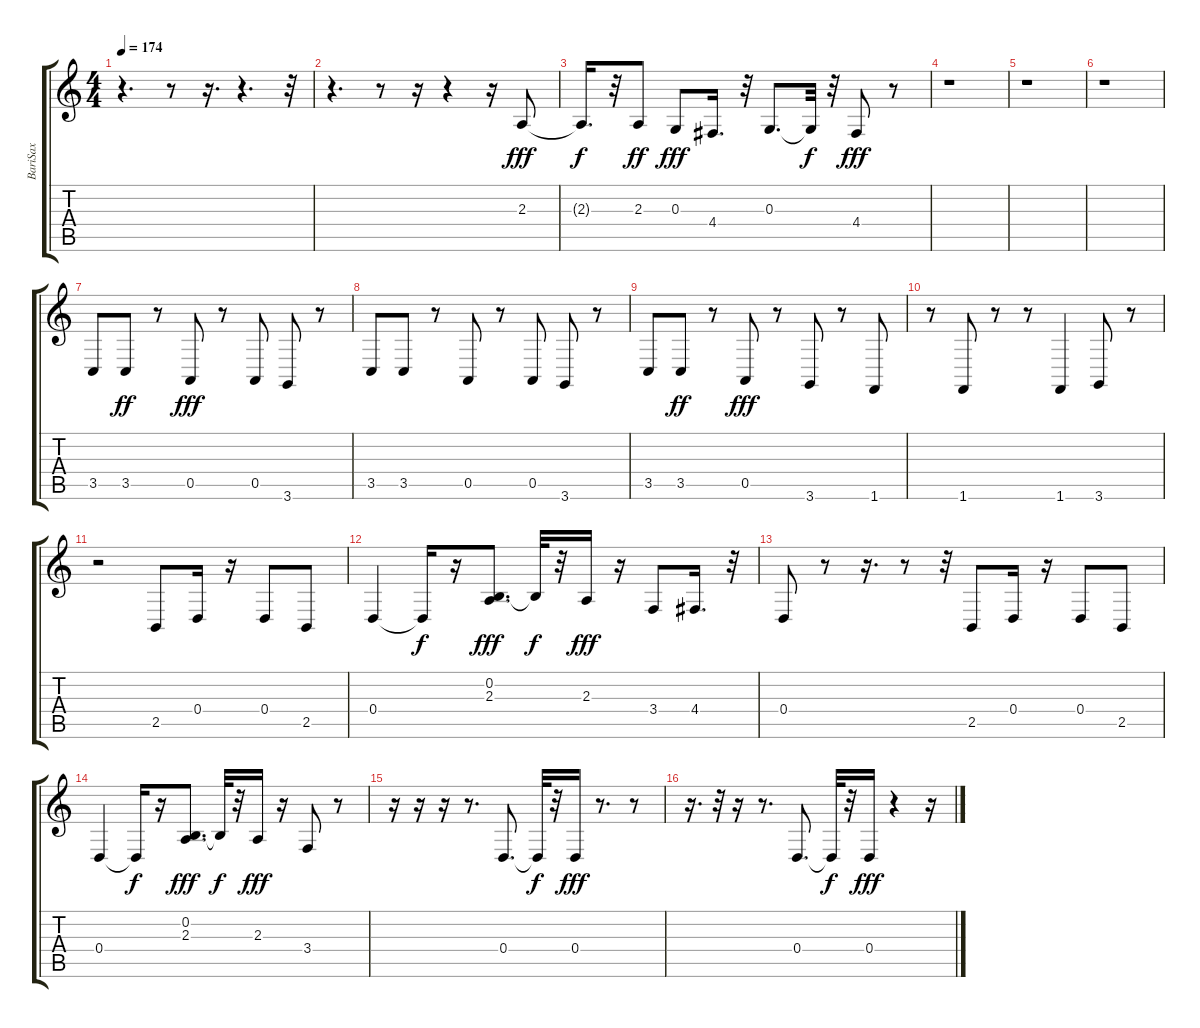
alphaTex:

\track ("BariSax" "BariSax") {instrument baritonesax}
\staff {score tabs}
\tuning (E4 B3 G3 D3 A2 E2) {hide}
\ts (4 4)
\tempo 174
\clef g2
\ks c
r.4{d dy fff} r.8 r.16{d} r.4{d} r.32 |
r.4{d} r.8 r.16 r.4 r.16 2.3.8 |
2.3{t}.16{d dy f} r.32 2.3.8{dy ff} 0.3.8{dy fff} 4.4.16{d} r.32 0.3.8{d} 0.3{t}.32{dy f} r.32 4.4.8{dy fff} r.8 |
r.1 |
r.1 |
r.1 |
3.5.8 3.5.8{dy ff} r.8 0.5.8{dy fff} r.8 0.5.8 3.6.8 r.8 |
3.5.8 3.5.8 r.8 0.5.8 r.8 0.5.8 3.6.8 r.8 |
3.5.8 3.5.8{dy ff} r.8 0.5.8{dy fff} r.8 3.6.8 r.8 1.6.8 |
r.8 1.6.8 r.8 r.8 1.6.4 3.6.8 r.8 |
r.2 2.5.8 0.4.16 r.16 0.4.8 2.5.8 |
0.4.4 0.4{t}.16{dy f} r.16 (0.2 2.3).8{d dy fff} 0.2{t}.32{dy f} r.32 2.3.16{dy fff} r.16 3.4.8 4.4.16{d} r.32 |
0.4.8 r.8 r.16{d} r.8 r.32 2.5.8 0.4.16 r.16 0.4.8 2.5.8 |
0.4.4 0.4{t}.16{dy f} r.16 (0.2 2.3).8{d dy fff} 0.2{t}.32{dy f} r.32 2.3.16{dy fff} r.16 3.4.8 r.8 |
r.16 r.16 r.16 r.8{d} 0.4.8{d} 0.4{t}.32{dy f} r.32 0.4.16{dy fff} r.8{d} r.8 |
r.16{d} r.32 r.16 r.8{d} 0.4.8{d} 0.4{t}.32{dy f} r.32 0.4.16{dy fff} r.4 r.16
